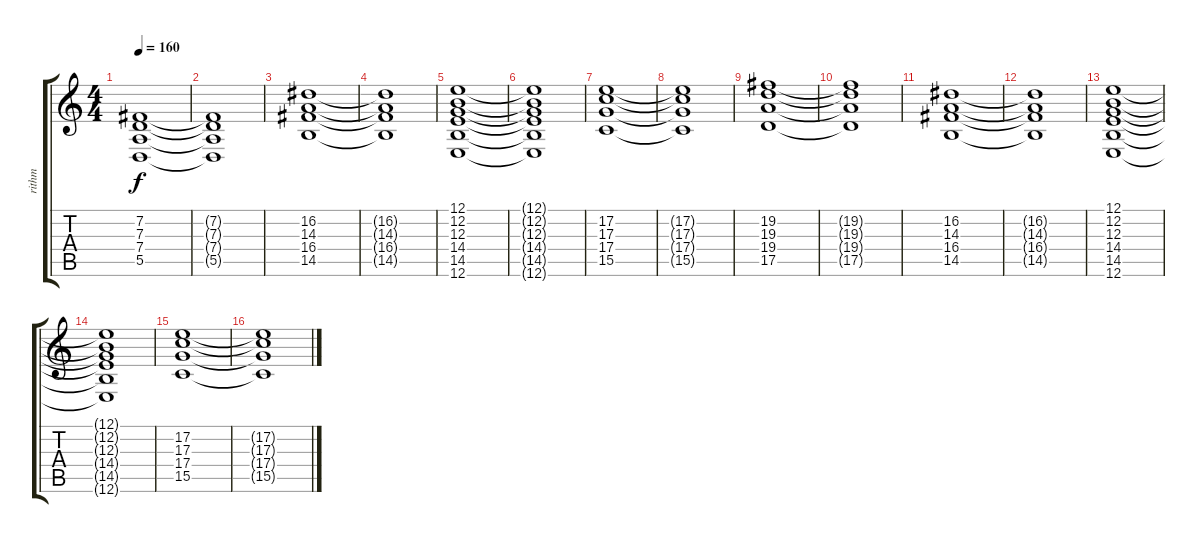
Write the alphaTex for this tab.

\track ("rithm" "rithm") {instrument synthbrass2}
\staff {score tabs}
\tuning (E4 B3 G3 D3 A2 E2) {hide}
\ts (4 4)
\tempo 160
\clef g2
\ks c
(7.2 7.3 7.4 5.5).1{dy f} |
(7.2{t} 7.3{t} 7.4{t} 5.5{t}).1 |
(16.2 14.3 16.4 14.5).1 |
(16.2{t} 14.3{t} 16.4{t} 14.5{t}).1 |
(12.1 12.2 12.3 14.4 14.5 12.6).1 |
(12.1{t} 12.2{t} 12.3{t} 14.4{t} 14.5{t} 12.6{t}).1 |
(17.2 17.3 17.4 15.5).1 |
(17.2{t} 17.3{t} 17.4{t} 15.5{t}).1 |
(19.2 19.3 19.4 17.5).1 |
(19.2{t} 19.3{t} 19.4{t} 17.5{t}).1 |
(16.2 14.3 16.4 14.5).1 |
(16.2{t} 14.3{t} 16.4{t} 14.5{t}).1 |
(12.1 12.2 12.3 14.4 14.5 12.6).1 |
(12.1{t} 12.2{t} 12.3{t} 14.4{t} 14.5{t} 12.6{t}).1 |
(17.2 17.3 17.4 15.5).1 |
(17.2{t} 17.3{t} 17.4{t} 15.5{t}).1
